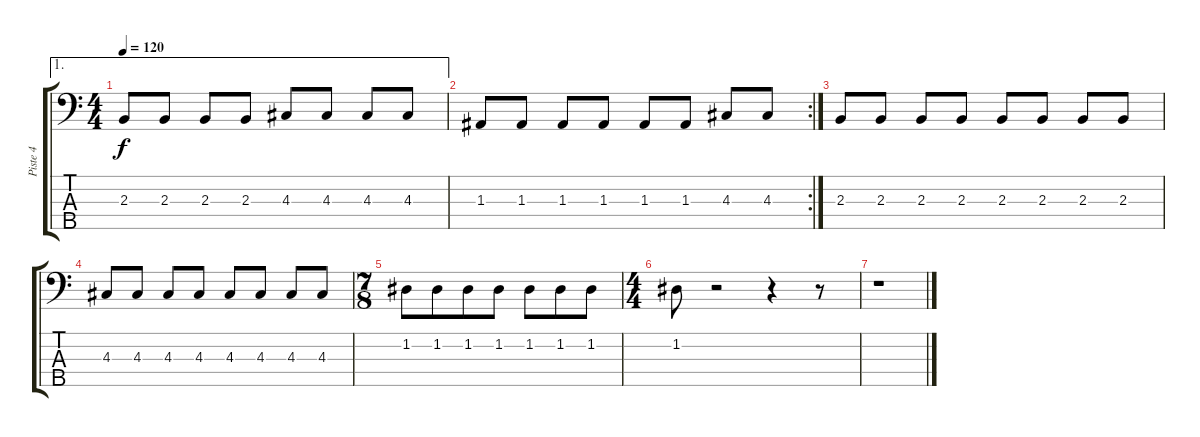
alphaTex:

\track ("Piste 4" "Piste 4") {instrument electricbassfinger}
\staff {score tabs}
\tuning (G2 D2 A1 E1 B0) {hide}
\ae 1
\ts (4 4)
\tempo 120
\clef f4
\ks c
2.3.8{dy f} 2.3.8 2.3.8 2.3.8 4.3.8 4.3.8 4.3.8 4.3.8 |
\rc 2
1.3.8 1.3.8 1.3.8 1.3.8 1.3.8 1.3.8 4.3.8 4.3.8 |
2.3.8 2.3.8 2.3.8 2.3.8 2.3.8 2.3.8 2.3.8 2.3.8 |
4.3.8 4.3.8 4.3.8 4.3.8 4.3.8 4.3.8 4.3.8 4.3.8 |
\ts (7 8)
1.2.8 1.2.8 1.2.8 1.2.8 1.2.8 1.2.8 1.2.8 |
\ts (4 4)
1.2.8 r.2 r.4 r.8 |
r.1
